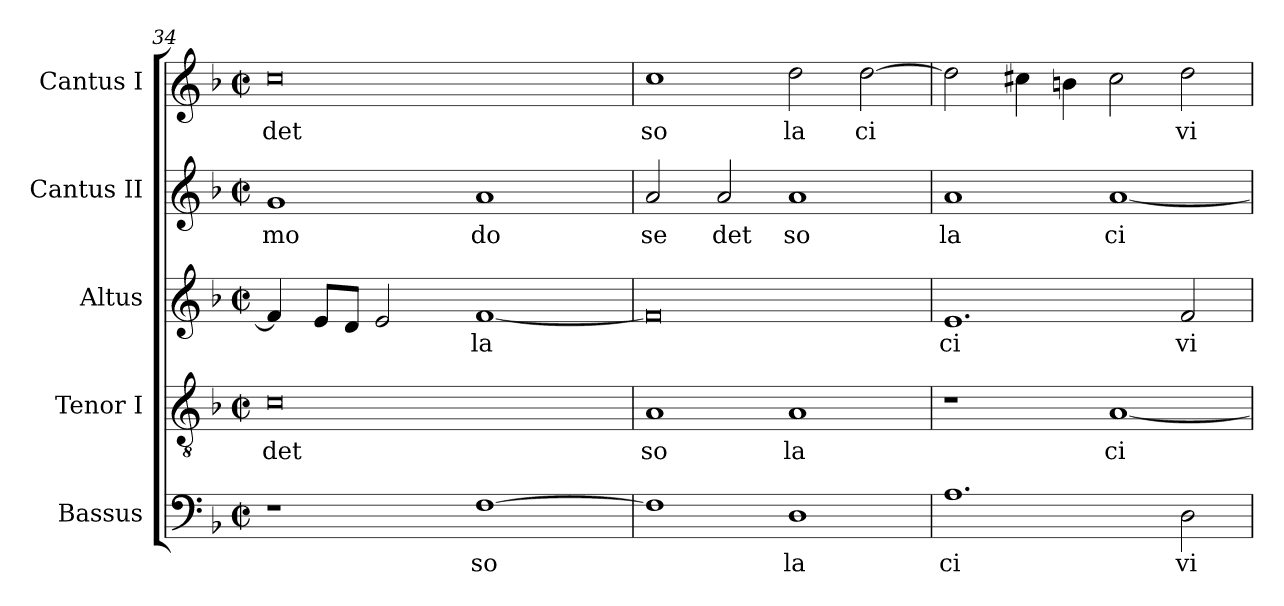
**kern	**text	**kern	**text	**kern	**text	**kern	**text	**kern	**text
*part5	*part5	*part4	*part4	*part3	*part3	*part2	*part2	*part1	*part1
*staff5	*staff5	*staff4	*staff4	*staff3	*staff3	*staff2	*staff2	*staff1	*staff1
*I"Bassus	*	*I"Tenor I	*	*I"Altus	*	*I"Cantus II	*	*I"Cantus I	*
!!LO:LB:g=z
*clefF4	*	*clefGv2	*	*clefG2	*	*clefG2	*	*clefG2	*
*k[b-]	*	*k[b-]	*	*k[b-]	*	*k[b-]	*	*k[b-]	*
*F:	*	*F:	*	*F:	*	*F:	*	*F:	*
*M2/2	*	*M2/2	*	*M2/2	*	*M2/2	*	*M2/2	*
*met(c|)	*	*met(c|)	*	*met(c|)	*	*met(c|)	*	*met(c|)	*
=34	=34	=34	=34	=34	=34	=34	=34	=34	=34
!	!	!	!LO:LY:b:cj	!	!	!	!LO:LY:b:cj	!	!LO:LY:b:cj
*	*	*^	*	*	*	*	*	*	*
1r	.	0c	2ryy	det	4f/]	.	1g	-mo	0cc	-det
.	.	.	.	.	8e/L	.	.	.	.	.
.	.	.	.	.	8d/J	.	.	.	.	.
.	.	.	8ryy	.	2e/	.	.	.	.	.
.	.	.	32ryy	.	.	.	.	.	.	.
.	.	.	1ryy	.	.	.	.	.	.	.
!	!LO:LY:b:cj	!	!	!	!	!LO:LY:b:cj	!	!LO:LY:b:cj	!	!
[>1F	so	.	.	.	[<1f	la	1a	do	.	.
.	.	.	4ryy	.	.	.	.	.	.	.
.	.	.	16.ryy	.	.	.	.	.	.	.
=35	=35	=35	=35	=35	=35	=35	=35	=35	=35	=35
!	!	!	!	!LO:LY:b:cj	!	!	!	!LO:LY:b:cj	!	!LO:LY:b:cj
*	*	*v	*v	*	*	*	*	*	*	*
1F]	.	1A	so	0f]	.	2a/	se	1cc	so
!	!	!	!	!	!	!	!LO:LY:b:cj	!	!
.	.	.	.	.	.	2a/	det	.	.
!	!LO:LY:b:cj	!	!LO:LY:b:cj	!	!	!	!LO:LY:b:cj	!	!LO:LY:b:cj
1D	la	1A	la	.	.	1a	so	2dd\	la
!	!	!	!	!	!	!	!	!	!LO:LY:b:cj
.	.	.	.	.	.	.	.	[>2dd\	ci
=36	=36	=36	=36	=36	=36	=36	=36	=36	=36
!	!LO:LY:b:cj	!	!	!	!LO:LY:b:cj	!	!LO:LY:b:cj	!	!
1.A	ci	1r	.	1.e	ci	1a	la	2dd\]	.
.	.	.	.	.	.	.	.	4cc#X\	.
.	.	.	.	.	.	.	.	4bn\	.
!	!	!	!LO:LY:b:cj	!	!	!	!LO:LY:b:cj	!	!
.	.	[<1A	ci	.	.	[<1a	ci	2cc#\	.
!	!LO:LY:b:cj	!	!	!	!LO:LY:b:cj	!	!	!	!LO:LY:b:cj
2D\	vi	.	.	2f/	vi	.	.	2dd\	vi
=	=	=	=	=	=	=	=	=	=
*-	*-	*-	*-	*-	*-	*-	*-	*-	*-
